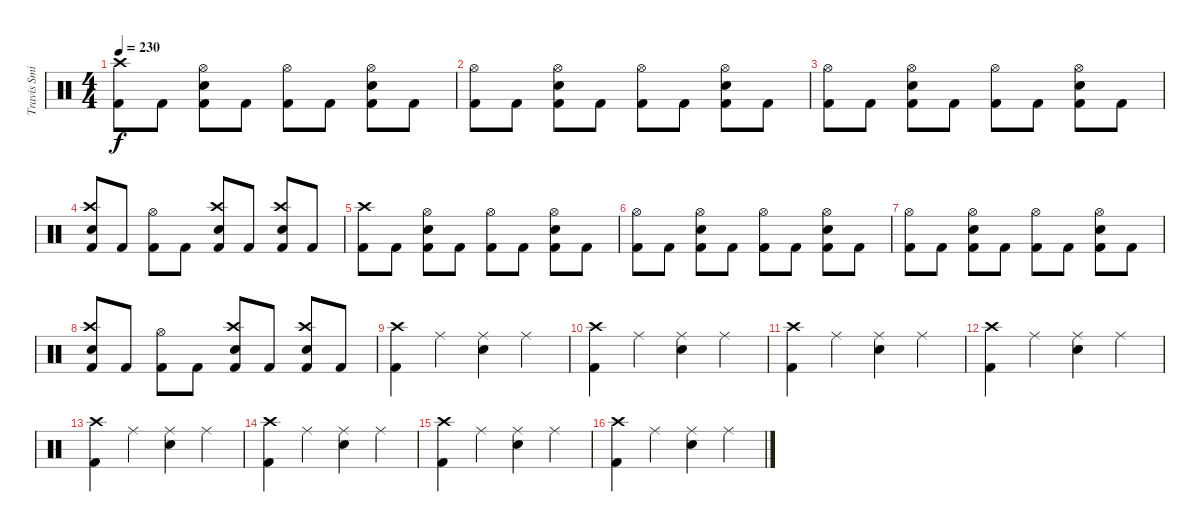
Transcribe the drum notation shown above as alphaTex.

\track ("Travis Smith" "Travis Smi") {instrument percussion}
\staff {score}
\articulation defaults
\ts (4 4)
\tempo 230
\clef neutral
\ks c
("Kick (hit) 2" "Crash high (hit)").8{dy f} "Kick (hit) 2".8 ("Kick (hit) 2" "Snare (hit) 2" "Hi-Hat (open)").8 "Kick (hit) 2".8 ("Kick (hit) 2" "Hi-Hat (open)").8 "Kick (hit) 2".8 ("Kick (hit) 2" "Snare (hit) 2" "Hi-Hat (open)").8 "Kick (hit) 2".8 |
("Kick (hit) 2" "Hi-Hat (open)").8 "Kick (hit) 2".8 ("Kick (hit) 2" "Snare (hit) 2" "Hi-Hat (open)").8 "Kick (hit) 2".8 ("Kick (hit) 2" "Hi-Hat (open)").8 "Kick (hit) 2".8 ("Kick (hit) 2" "Snare (hit) 2" "Hi-Hat (open)").8 "Kick (hit) 2".8 |
("Kick (hit) 2" "Hi-Hat (open)").8 "Kick (hit) 2".8 ("Kick (hit) 2" "Snare (hit) 2" "Hi-Hat (open)").8 "Kick (hit) 2".8 ("Kick (hit) 2" "Hi-Hat (open)").8 "Kick (hit) 2".8 ("Kick (hit) 2" "Snare (hit) 2" "Hi-Hat (open)").8 "Kick (hit) 2".8 |
("Kick (hit) 2" "Snare (hit) 2" "Crash high (hit)").8 "Kick (hit) 2".8 ("Kick (hit) 2" "Hi-Hat (open)").8 "Kick (hit) 2".8 ("Kick (hit) 2" "Snare (hit) 2" "Crash high (hit)").8 "Kick (hit) 2".8 ("Kick (hit) 2" "Snare (hit) 2" "Crash high (hit)").8 "Kick (hit) 2".8 |
("Kick (hit) 2" "Crash high (hit)").8 "Kick (hit) 2".8 ("Kick (hit) 2" "Snare (hit) 2" "Hi-Hat (open)").8 "Kick (hit) 2".8 ("Kick (hit) 2" "Hi-Hat (open)").8 "Kick (hit) 2".8 ("Kick (hit) 2" "Snare (hit) 2" "Hi-Hat (open)").8 "Kick (hit) 2".8 |
("Kick (hit) 2" "Hi-Hat (open)").8 "Kick (hit) 2".8 ("Kick (hit) 2" "Snare (hit) 2" "Hi-Hat (open)").8 "Kick (hit) 2".8 ("Kick (hit) 2" "Hi-Hat (open)").8 "Kick (hit) 2".8 ("Kick (hit) 2" "Snare (hit) 2" "Hi-Hat (open)").8 "Kick (hit) 2".8 |
("Kick (hit) 2" "Hi-Hat (open)").8 "Kick (hit) 2".8 ("Kick (hit) 2" "Snare (hit) 2" "Hi-Hat (open)").8 "Kick (hit) 2".8 ("Kick (hit) 2" "Hi-Hat (open)").8 "Kick (hit) 2".8 ("Kick (hit) 2" "Snare (hit) 2" "Hi-Hat (open)").8 "Kick (hit) 2".8 |
("Kick (hit) 2" "Snare (hit) 2" "Crash high (hit)").8 "Kick (hit) 2".8 ("Kick (hit) 2" "Hi-Hat (open)").8 "Kick (hit) 2".8 ("Kick (hit) 2" "Snare (hit) 2" "Crash high (hit)").8 "Kick (hit) 2".8 ("Kick (hit) 2" "Snare (hit) 2" "Crash high (hit)").8 "Kick (hit) 2".8 |
("Kick (hit) 2" "Crash high (hit)").4 "Ride (middle)".4 ("Snare (hit) 2" "Ride (middle)").4 "Ride (middle)".4 |
("Kick (hit) 2" "Crash high (hit)").4 "Ride (middle)".4 ("Snare (hit) 2" "Ride (middle)").4 "Ride (middle)".4 |
("Kick (hit) 2" "Crash high (hit)").4 "Ride (middle)".4 ("Snare (hit) 2" "Ride (middle)").4 "Ride (middle)".4 |
("Kick (hit) 2" "Crash high (hit)").4 "Ride (middle)".4 ("Snare (hit) 2" "Ride (middle)").4 "Ride (middle)".4 |
("Kick (hit) 2" "Crash high (hit)").4 "Ride (middle)".4 ("Snare (hit) 2" "Ride (middle)").4 "Ride (middle)".4 |
("Kick (hit) 2" "Crash high (hit)").4 "Ride (middle)".4 ("Snare (hit) 2" "Ride (middle)").4 "Ride (middle)".4 |
("Kick (hit) 2" "Crash high (hit)").4 "Ride (middle)".4 ("Snare (hit) 2" "Ride (middle)").4 "Ride (middle)".4 |
("Kick (hit) 2" "Crash high (hit)").4 "Ride (middle)".4 ("Snare (hit) 2" "Ride (middle)").4 "Ride (middle)".4
